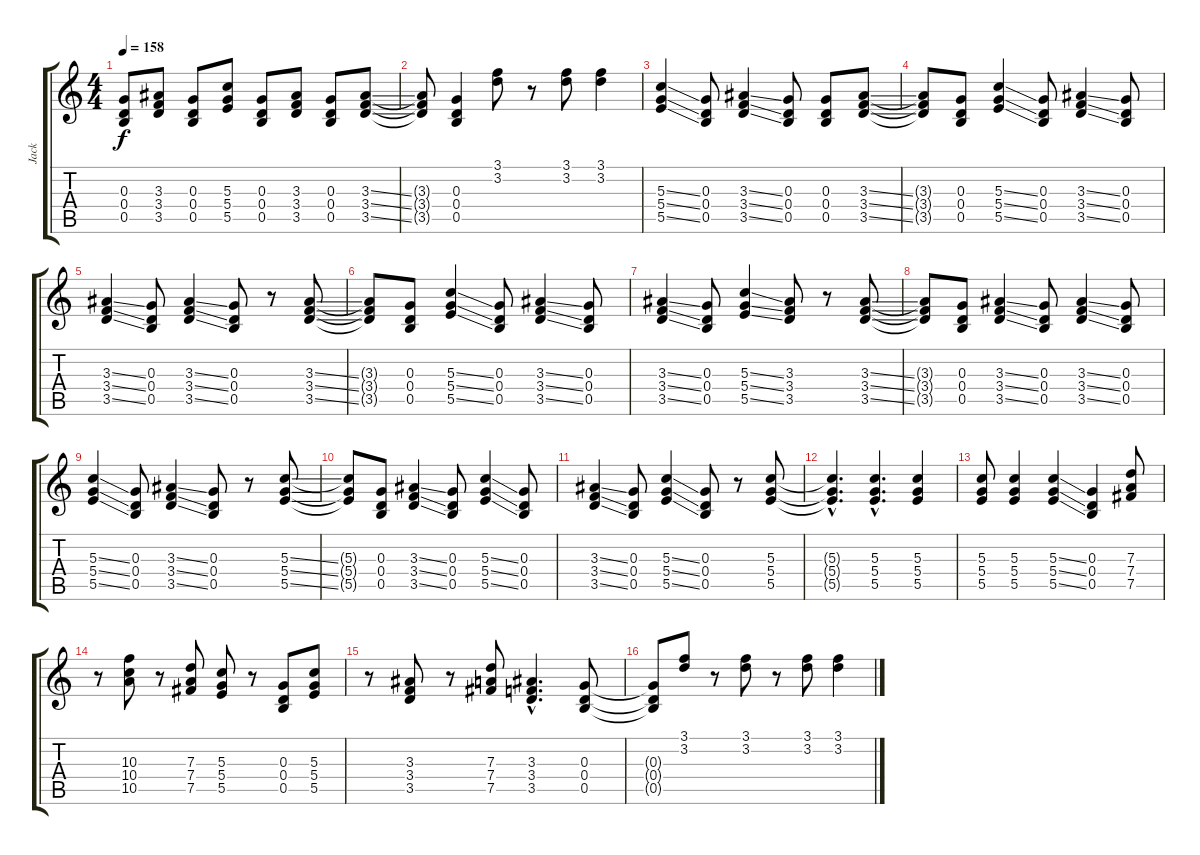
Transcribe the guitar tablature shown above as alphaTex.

\track ("Jack" "Jack") {instrument electricguitarclean}
\staff {score tabs}
\tuning (D4 B3 G3 D3 B2 G2) {hide}
\ts (4 4)
\tempo 158
\clef g2
\ks c
(0.3 0.4 0.5).8{dy f instrument distortionguitar} (3.3 3.4 3.5).8 (0.3 0.4 0.5).8 (5.3 5.4 5.5).8 (0.3 0.4 0.5).8 (3.3 3.4 3.5).8 (0.3 0.4 0.5).8 (3.3{ss} 3.4{ss} 3.5{ss}).8 |
(3.3{t} 3.4{t} 3.5{t}).8{instrument distortionguitar} (0.3 0.4 0.5).4 (3.1 3.2).8 r.8 (3.1 3.2).8 (3.1 3.2).4 |
(5.3{ss} 5.4{ss} 5.5{ss}).4{instrument distortionguitar} (0.3 0.4 0.5).8 (3.3{ss} 3.4{ss} 3.5{ss}).4 (0.3 0.4 0.5).8 (0.3 0.4 0.5).8 (3.3{ss} 3.4{ss} 3.5{ss}).8 |
(3.3{t} 3.4{t} 3.5{t}).8{instrument distortionguitar} (0.3 0.4 0.5).8 (5.3{ss} 5.4{ss} 5.5{ss}).4 (0.3 0.4 0.5).8 (3.3{ss} 3.4{ss} 3.5{ss}).4 (0.3 0.4 0.5).8 |
(3.3{ss} 3.4{ss} 3.5{ss}).4{instrument distortionguitar} (0.3 0.4 0.5).8 (3.3{ss} 3.4{ss} 3.5{ss}).4 (0.3 0.4 0.5).8 r.8 (3.3{ss} 3.4{ss} 3.5{ss}).8 |
(3.3{t} 3.4{t} 3.5{t}).8{instrument distortionguitar} (0.3 0.4 0.5).8 (5.3{ss} 5.4{ss} 5.5{ss}).4 (0.3 0.4 0.5).8 (3.3{ss} 3.4{ss} 3.5{ss}).4 (0.3 0.4 0.5).8 |
(3.3{ss} 3.4{ss} 3.5{ss}).4{instrument distortionguitar} (0.3 0.4 0.5).8 (5.3{ss} 5.4{ss} 5.5{ss}).4 (3.3 3.4 3.5).8 r.8 (3.3{ss} 3.4{ss} 3.5{ss}).8 |
(3.3{t} 3.4{t} 3.5{t}).8{instrument distortionguitar} (0.3 0.4 0.5).8 (3.3{ss} 3.4{ss} 3.5{ss}).4 (0.3 0.4 0.5).8 (3.3{ss} 3.4{ss} 3.5{ss}).4 (0.3 0.4 0.5).8 |
(5.3{ss} 5.4{ss} 5.5{ss}).4{instrument distortionguitar} (0.3 0.4 0.5).8 (3.3{ss} 3.4{ss} 3.5{ss}).4 (0.3 0.4 0.5).8 r.8 (5.3{ss} 5.4{ss} 5.5{ss}).8 |
(5.3{t} 5.4{t} 5.5{t}).8{instrument distortionguitar} (0.3 0.4 0.5).8 (3.3{ss} 3.4{ss} 3.5{ss}).4 (0.3 0.4 0.5).8 (5.3{ss} 5.4{ss} 5.5{ss}).4 (0.3 0.4 0.5).8 |
(3.3{ss} 3.4{ss} 3.5{ss}).4{instrument distortionguitar} (0.3 0.4 0.5).8 (5.3{ss} 5.4{ss} 5.5{ss}).4 (0.3 0.4 0.5).8 r.8 (5.3 5.4 5.5).8 |
(5.3{hac t} 5.4{hac t} 5.5{hac t}).4{d instrument distortionguitar} (5.3{hac} 5.4{hac} 5.5{hac}).4{d} (5.3 5.4 5.5).4 |
(5.3 5.4 5.5).8{instrument distortionguitar} (5.3 5.4 5.5).4 (5.3{ss} 5.4{ss} 5.5{ss}).4 (0.3 0.4 0.5).4 (7.3 7.4 7.5).8 |
r.8{instrument distortionguitar} (10.3 10.4 10.5).8 r.8 (7.3 7.4 7.5).8 (5.3 5.4 5.5).8 r.8 (0.3 0.4 0.5).8 (5.3 5.4 5.5).8 |
r.8{instrument distortionguitar} (3.3 3.4 3.5).8 r.8 (7.3 7.4 7.5).8 (3.3{hac} 3.4{hac} 3.5{hac}).4{d} (0.3 0.4 0.5).8 |
(0.3{t} 0.4{t} 0.5{t}).8{instrument distortionguitar} (3.1 3.2).8 r.8 (3.1 3.2).8 r.8 (3.1 3.2).8 (3.1 3.2).4
